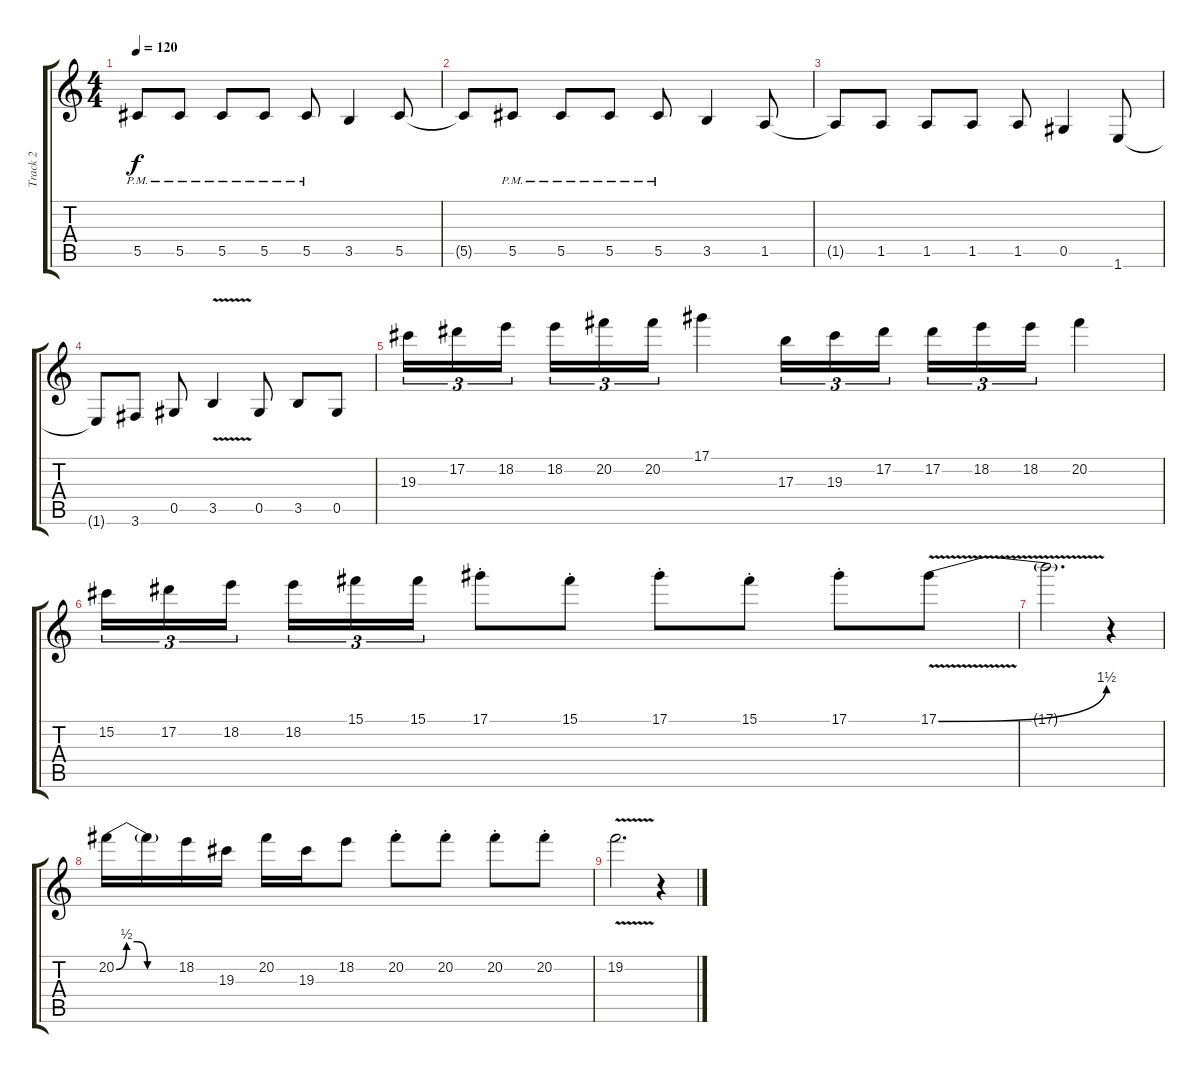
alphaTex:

\track ("Track 2" "Track 2") {instrument distortionguitar}
\staff {score tabs}
\tuning (Eb4 Bb3 Gb3 Db3 Ab2 Eb2) {hide}
\ts (4 4)
\tempo 120
\clef g2
\ks c
5.5{pm}.8{dy f} 5.5{pm}.8 5.5{pm}.8 5.5{pm}.8 5.5{pm}.8 3.5.4 5.5.8 |
5.5{t}.8 5.5{pm}.8 5.5{pm}.8 5.5{pm}.8 5.5{pm}.8 3.5.4 1.5.8 |
1.5{t}.8 1.5.8 1.5.8 1.5.8 1.5.8 0.5.4 1.6.8 |
1.6{t}.8 3.6.8 0.5.8 3.5{v}.4 0.5.8 3.5.8 0.5.8 |
19.3.16{tu (3 2)} 17.2.16{tu (3 2)} 18.2.16{tu (3 2) beam splitsecondary} 18.2.16{tu (3 2)} 20.2.16{tu (3 2)} 20.2.16{tu (3 2)} 17.1.4 17.3.16{tu (3 2)} 19.3.16{tu (3 2)} 17.2.16{tu (3 2) beam splitsecondary} 17.2.16{tu (3 2)} 18.2.16{tu (3 2)} 18.2.16{tu (3 2)} 20.2.4 |
15.2.16{tu (3 2)} 17.2.16{tu (3 2)} 18.2.16{tu (3 2) beam splitsecondary} 18.2.16{tu (3 2)} 15.1.16{tu (3 2)} 15.1.16{tu (3 2)} 17.1{st}.8 15.1{st}.8 17.1{st}.8 15.1{st}.8 17.1{st}.8 17.1{be (bend 0 0 60 6) v}.8 |
17.1{t}.2{d} r.4 |
20.2{be (custom 0 0 10 2 20 2 30 0 60 0)}.16 20.2{t}.16 18.2.16 19.3.16 20.2.16 19.3.16 18.2.8 20.2{st}.8 20.2{st}.8 20.2{st}.8 20.2{st}.8 |
19.2{v}.2{d} r.4
